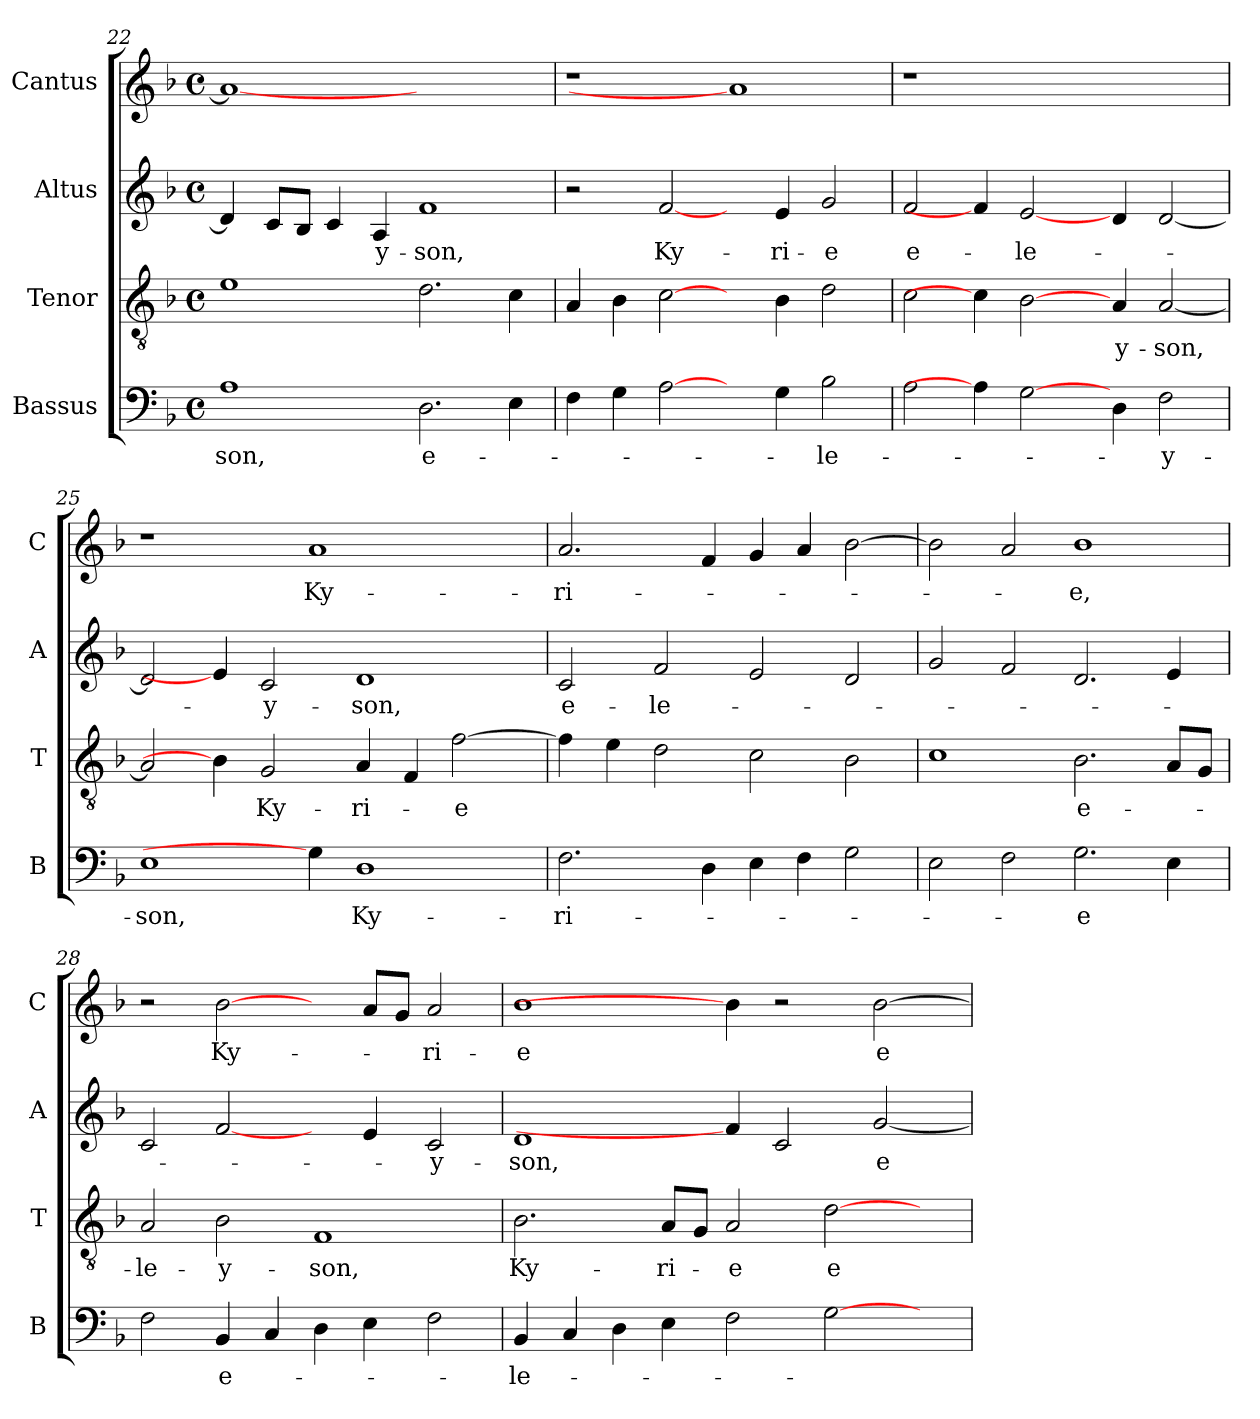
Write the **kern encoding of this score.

**kern	**text	**kern	**text	**kern	**text	**kern	**text
*part4	*part4	*part3	*part3	*part2	*part2	*part1	*part1
*staff4	*staff4	*staff3	*staff3	*staff2	*staff2	*staff1	*staff1
*I"Bassus	*	*I"Tenor	*	*I"Altus	*	*I"Cantus	*
*I'B	*	*I'T	*	*I'A	*	*I'C	*
*clefF4	*	*clefGv2	*	*clefG2	*	*clefG2	*
*k[b-]	*	*k[b-]	*	*k[b-]	*	*k[b-]	*
*F:	*	*F:	*	*F:	*	*F:	*
*M4/4	*	*M4/4	*	*M4/4	*	*M4/4	*
*met(c)	*	*met(c)	*	*met(c)	*	*met(c)	*
=22	=22	=22	=22	=22	=22	=22	=22
!	!LO:LY:b	!	!	!	!	!	!
1A	-son,	1e	.	4d/]	.	1a_	.
.	.	.	.	8c/L	.	.	.
.	.	.	.	8B-/J	.	.	.
.	.	.	.	4c/	.	.	.
!	!	!	!	!	!LO:LY:b	!	!
.	.	.	.	4A/	-y-	.	.
!	!LO:LY:b	!	!	!	!	!	!
!	!	!	!	!	!LO:LY:b	!	!
2.D\	e-	2.d\	.	1f	-son,	1ryy	.
4E\	.	4c\	.	.	.	.	.
=23	=23	=23	=23	=23	=23	=23	=23
4F\	.	4A/	.	2r	.	1r	.
4G\	.	4B-\	.	.	.	.	.
!	!	!	!	!	!LO:LY:b	!	!
[2A\	.	[2c\	.	[2f/	Ky-	.	.
4ryy	.	4ryy	.	4ryy	.	1a]	.
!	!	!	!	!	!LO:LY:b	!	!
4G\	.	4B-\	.	4e/	-ri-	.	.
!	!LO:LY:b	!	!	!	!	!	!
!	!	!	!	!	!LO:LY:b	!	!
2B-\	-le-	2d\	.	2g/	-e	.	.
=24	=24	=24	=24	=24	=24	=24	=24
!	!	!	!	!	!LO:LY:b	!	!
2A\	.	2c\	.	2f/	e-	1r	.
4A\]	.	4c\]	.	4f/]	.	.	.
!	!	!	!	!	!LO:LY:b	!	!
[2G\	.	[2B-\	.	[2e/	-le-	.	.
.	.	.	.	.	.	1ryy	.
!	!	!	!LO:LY:b	!	!	!	!
4D\	.	4A/	-y-	4d/	.	.	.
!	!LO:LY:b	!	!	!	!	!	!
!	!	!	!LO:LY:b	!	!	!	!
2F\	-y-	[2A/	-son,	[2d/	.	.	.
=25	=25	=25	=25	=25	=25	=25	=25
!	!LO:LY:b	!	!	!	!	!	!
1E	-son,	2A/]	.	2d/]	.	1r	.
.	.	4B-\]	.	4e/]	.	.	.
!	!	!	!LO:LY:b	!	!	!	!
!	!	!	!	!	!LO:LY:b	!	!
.	.	2G/	Ky-	2c/	-y-	.	.
!	!	!	!	!	!	!	!LO:LY:b
4G\]	.	.	.	.	.	1a	Ky-
!	!LO:LY:b	!	!	!	!	!	!
!	!	!	!LO:LY:b	!	!	!	!
!	!	!	!	!	!LO:LY:b	!	!
1D	Ky-	4A/	-ri-	1d	-son,	.	.
.	.	4F/	.	.	.	.	.
!	!	!	!LO:LY:b	!	!	!	!
.	.	[2f\	-e	.	.	.	.
.	.	.	.	.	.	4ryy	.
=26	=26	=26	=26	=26	=26	=26	=26
!	!LO:LY:b	!	!	!	!	!	!
!	!	!	!	!	!LO:LY:b	!	!
!	!	!	!	!	!	!	!LO:LY:b
2.F\	-ri-	4f\]	.	2c/	e-	2.a/	-ri-
.	.	4e\	.	.	.	.	.
!	!	!	!	!	!LO:LY:b	!	!
.	.	2d\	.	2f/	-le-	.	.
4D\	.	.	.	.	.	4f/	.
4E\	.	2c\	.	2e/	.	4g/	.
4F\	.	.	.	.	.	4a/	.
2G\	.	2B-\	.	2d/	.	[2b-\	.
!!LO:LB:g=z
=27	=27	=27	=27	=27	=27	=27	=27
2E\	.	1c	.	2g/	.	2b-\]	.
2F\	.	.	.	2f/	.	2a/	.
!	!LO:LY:b	!	!	!	!	!	!
!	!	!	!LO:LY:b	!	!	!	!
!	!	!	!	!	!	!	!LO:LY:b
2.G\	-e	2.B-\	e-	2.d/	.	1b-	-e,
4E\	.	8A/L	.	4e/	.	.	.
.	.	8G/J	.	.	.	.	.
=28	=28	=28	=28	=28	=28	=28	=28
!	!	!	!LO:LY:b	!	!	!	!
2F\	.	2A/	-le-	2c/	.	2r	.
!	!LO:LY:b	!	!	!	!	!	!
!	!	!	!LO:LY:b	!	!	!	!
!	!	!	!	!	!	!	!LO:LY:b
4BB-/	e-	2B-\	-y-	[2f/	.	[2b-\	Ky-
4C/	.	.	.	.	.	.	.
!	!	!	!LO:LY:b	!	!	!	!
4D\	.	1F	-son,	4ryy	.	4ryy	.
4E\	.	.	.	4e/	.	8a/L	.
.	.	.	.	.	.	8g/J	.
!	!	!	!	!	!LO:LY:b	!	!
!	!	!	!	!	!	!	!LO:LY:b
2F\	.	.	.	2c/	-y-	2a/	-ri-
=29	=29	=29	=29	=29	=29	=29	=29
!	!LO:LY:b	!	!	!	!	!	!
!	!	!	!LO:LY:b	!	!	!	!
!	!	!	!	!	!LO:LY:b	!	!
!	!	!	!	!	!	!	!LO:LY:b
4BB-/	-le-	2.B-\	Ky-	1d	-son,	1b-	-e
4C/	.	.	.	.	.	.	.
4D\	.	.	.	.	.	.	.
!	!	!	!LO:LY:b	!	!	!	!
4E\	.	8A/L	-ri-	.	.	.	.
.	.	8G/J	.	.	.	.	.
!	!	!	!LO:LY:b	!	!	!	!
2F\	.	2A/	-e	4f/]	.	4b-\]	.
.	.	.	.	2c/	.	2r	.
!	!	!	!LO:LY:b	!	!	!	!
[2G\	.	[2d\	e-	.	.	.	.
!	!	!	!	!	!LO:LY:b	!	!
!	!	!	!	!	!	!	!LO:LY:b
.	.	.	.	[2g/	e-	[2b-\	e-
4ryy	.	4ryy	.	.	.	.	.
=	=	=	=	=	=	=	=
*-	*-	*-	*-	*-	*-	*-	*-
